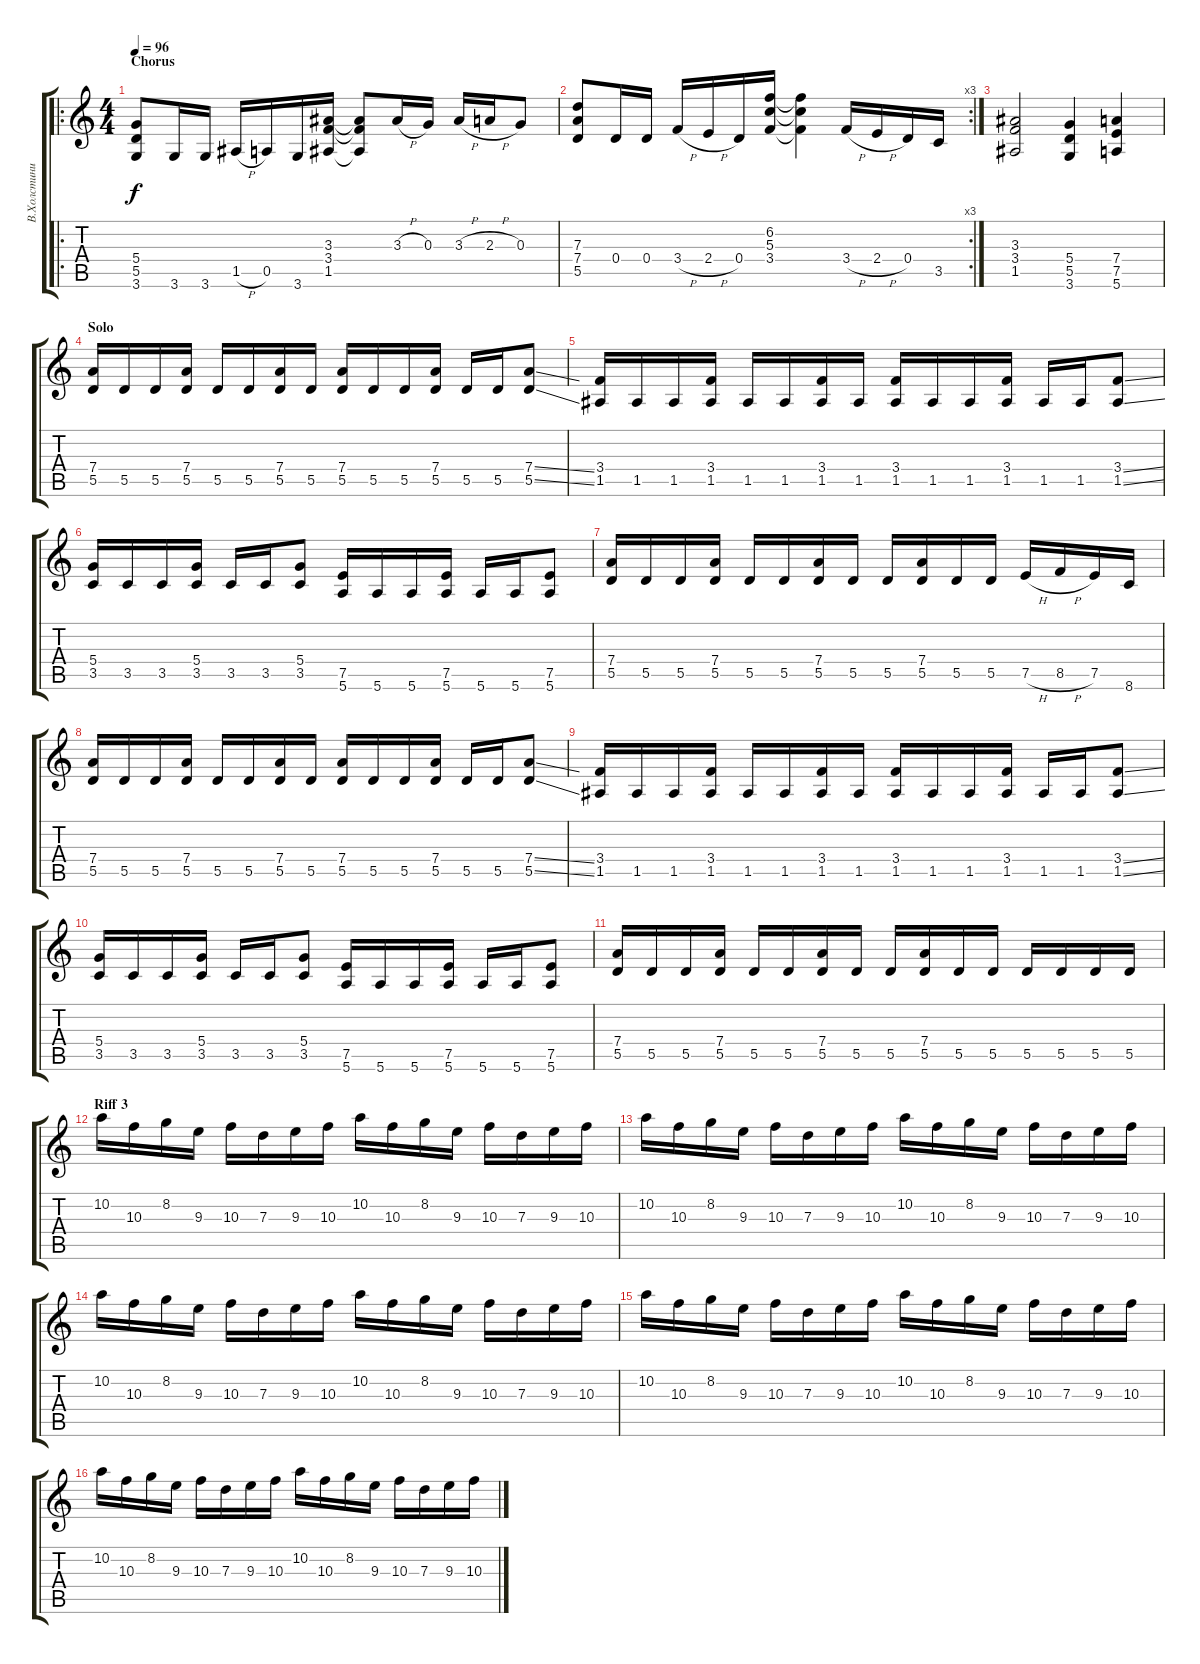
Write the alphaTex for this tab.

\track ("В.Холстинин" "В.Холстини") {instrument overdrivenguitar}
\staff {score tabs}
\tuning (E4 B3 G3 D3 A2 E2) {hide}
\ro
\ts (4 4)
\section ("" "Chorus")
\tempo 96
\clef g2
\ks c
(5.4 5.5 3.6).8{dy f} 3.6.16 3.6.16 1.5{h}.16 0.5.16 3.6.16 (3.3 3.4 1.5).16 (3.3{t} 3.4{t} 1.5{t}).8 3.3{h}.16 0.3.16 3.3{h}.16 2.3{h}.16 0.3.8 |
\rc 3
(7.3 7.4 5.5).8 0.4.16 0.4.16 3.4{h}.16 2.4{h}.16 0.4.16 (6.2 5.3 3.4).16 (6.2{t} 5.3{t} 3.4{t}).4 3.4{h}.16 2.4{h}.16 0.4.16 3.5.16 |
(3.3 3.4 1.5).2 (5.4 5.5 3.6).4 (7.4 7.5 5.6).4 |
\section ("" "Solo")
(7.4 5.5).16 5.5.16 5.5.16 (7.4 5.5).16 5.5.16 5.5.16 (7.4 5.5).16 5.5.16 (7.4 5.5).16 5.5.16 5.5.16 (7.4 5.5).16 5.5.16 5.5.16 (7.4{ss} 5.5{ss}).8 |
(3.4 1.5).16 1.5.16 1.5.16 (3.4 1.5).16 1.5.16 1.5.16 (3.4 1.5).16 1.5.16 (3.4 1.5).16 1.5.16 1.5.16 (3.4 1.5).16 1.5.16 1.5.16 (3.4{ss} 1.5{ss}).8 |
(5.4 3.5).16 3.5.16 3.5.16 (5.4 3.5).16 3.5.16 3.5.16 (5.4 3.5).8 (7.5 5.6).16 5.6.16 5.6.16 (7.5 5.6).16 5.6.16 5.6.16 (7.5 5.6).8 |
(7.4 5.5).16 5.5.16 5.5.16 (7.4 5.5).16 5.5.16 5.5.16 (7.4 5.5).16 5.5.16 5.5.16 (7.4 5.5).16 5.5.16 5.5.16 7.5{h}.16 8.5{h}.16 7.5.16 8.6.16 |
(7.4 5.5).16 5.5.16 5.5.16 (7.4 5.5).16 5.5.16 5.5.16 (7.4 5.5).16 5.5.16 (7.4 5.5).16 5.5.16 5.5.16 (7.4 5.5).16 5.5.16 5.5.16 (7.4{ss} 5.5{ss}).8 |
(3.4 1.5).16 1.5.16 1.5.16 (3.4 1.5).16 1.5.16 1.5.16 (3.4 1.5).16 1.5.16 (3.4 1.5).16 1.5.16 1.5.16 (3.4 1.5).16 1.5.16 1.5.16 (3.4{ss} 1.5{ss}).8 |
(5.4 3.5).16 3.5.16 3.5.16 (5.4 3.5).16 3.5.16 3.5.16 (5.4 3.5).8 (7.5 5.6).16 5.6.16 5.6.16 (7.5 5.6).16 5.6.16 5.6.16 (7.5 5.6).8 |
(7.4 5.5).16 5.5.16 5.5.16 (7.4 5.5).16 5.5.16 5.5.16 (7.4 5.5).16 5.5.16 5.5.16 (7.4 5.5).16 5.5.16 5.5.16 5.5.16 5.5.16 5.5.16 5.5.16 |
\section ("" "Riff 3")
10.2.16 10.3.16 8.2.16 9.3.16 10.3.16 7.3.16 9.3.16 10.3.16 10.2.16 10.3.16 8.2.16 9.3.16 10.3.16 7.3.16 9.3.16 10.3.16 |
10.2.16 10.3.16 8.2.16 9.3.16 10.3.16 7.3.16 9.3.16 10.3.16 10.2.16 10.3.16 8.2.16 9.3.16 10.3.16 7.3.16 9.3.16 10.3.16 |
10.2.16 10.3.16 8.2.16 9.3.16 10.3.16 7.3.16 9.3.16 10.3.16 10.2.16 10.3.16 8.2.16 9.3.16 10.3.16 7.3.16 9.3.16 10.3.16 |
10.2.16 10.3.16 8.2.16 9.3.16 10.3.16 7.3.16 9.3.16 10.3.16 10.2.16 10.3.16 8.2.16 9.3.16 10.3.16 7.3.16 9.3.16 10.3.16 |
10.2.16 10.3.16 8.2.16 9.3.16 10.3.16 7.3.16 9.3.16 10.3.16 10.2.16 10.3.16 8.2.16 9.3.16 10.3.16 7.3.16 9.3.16 10.3.16
